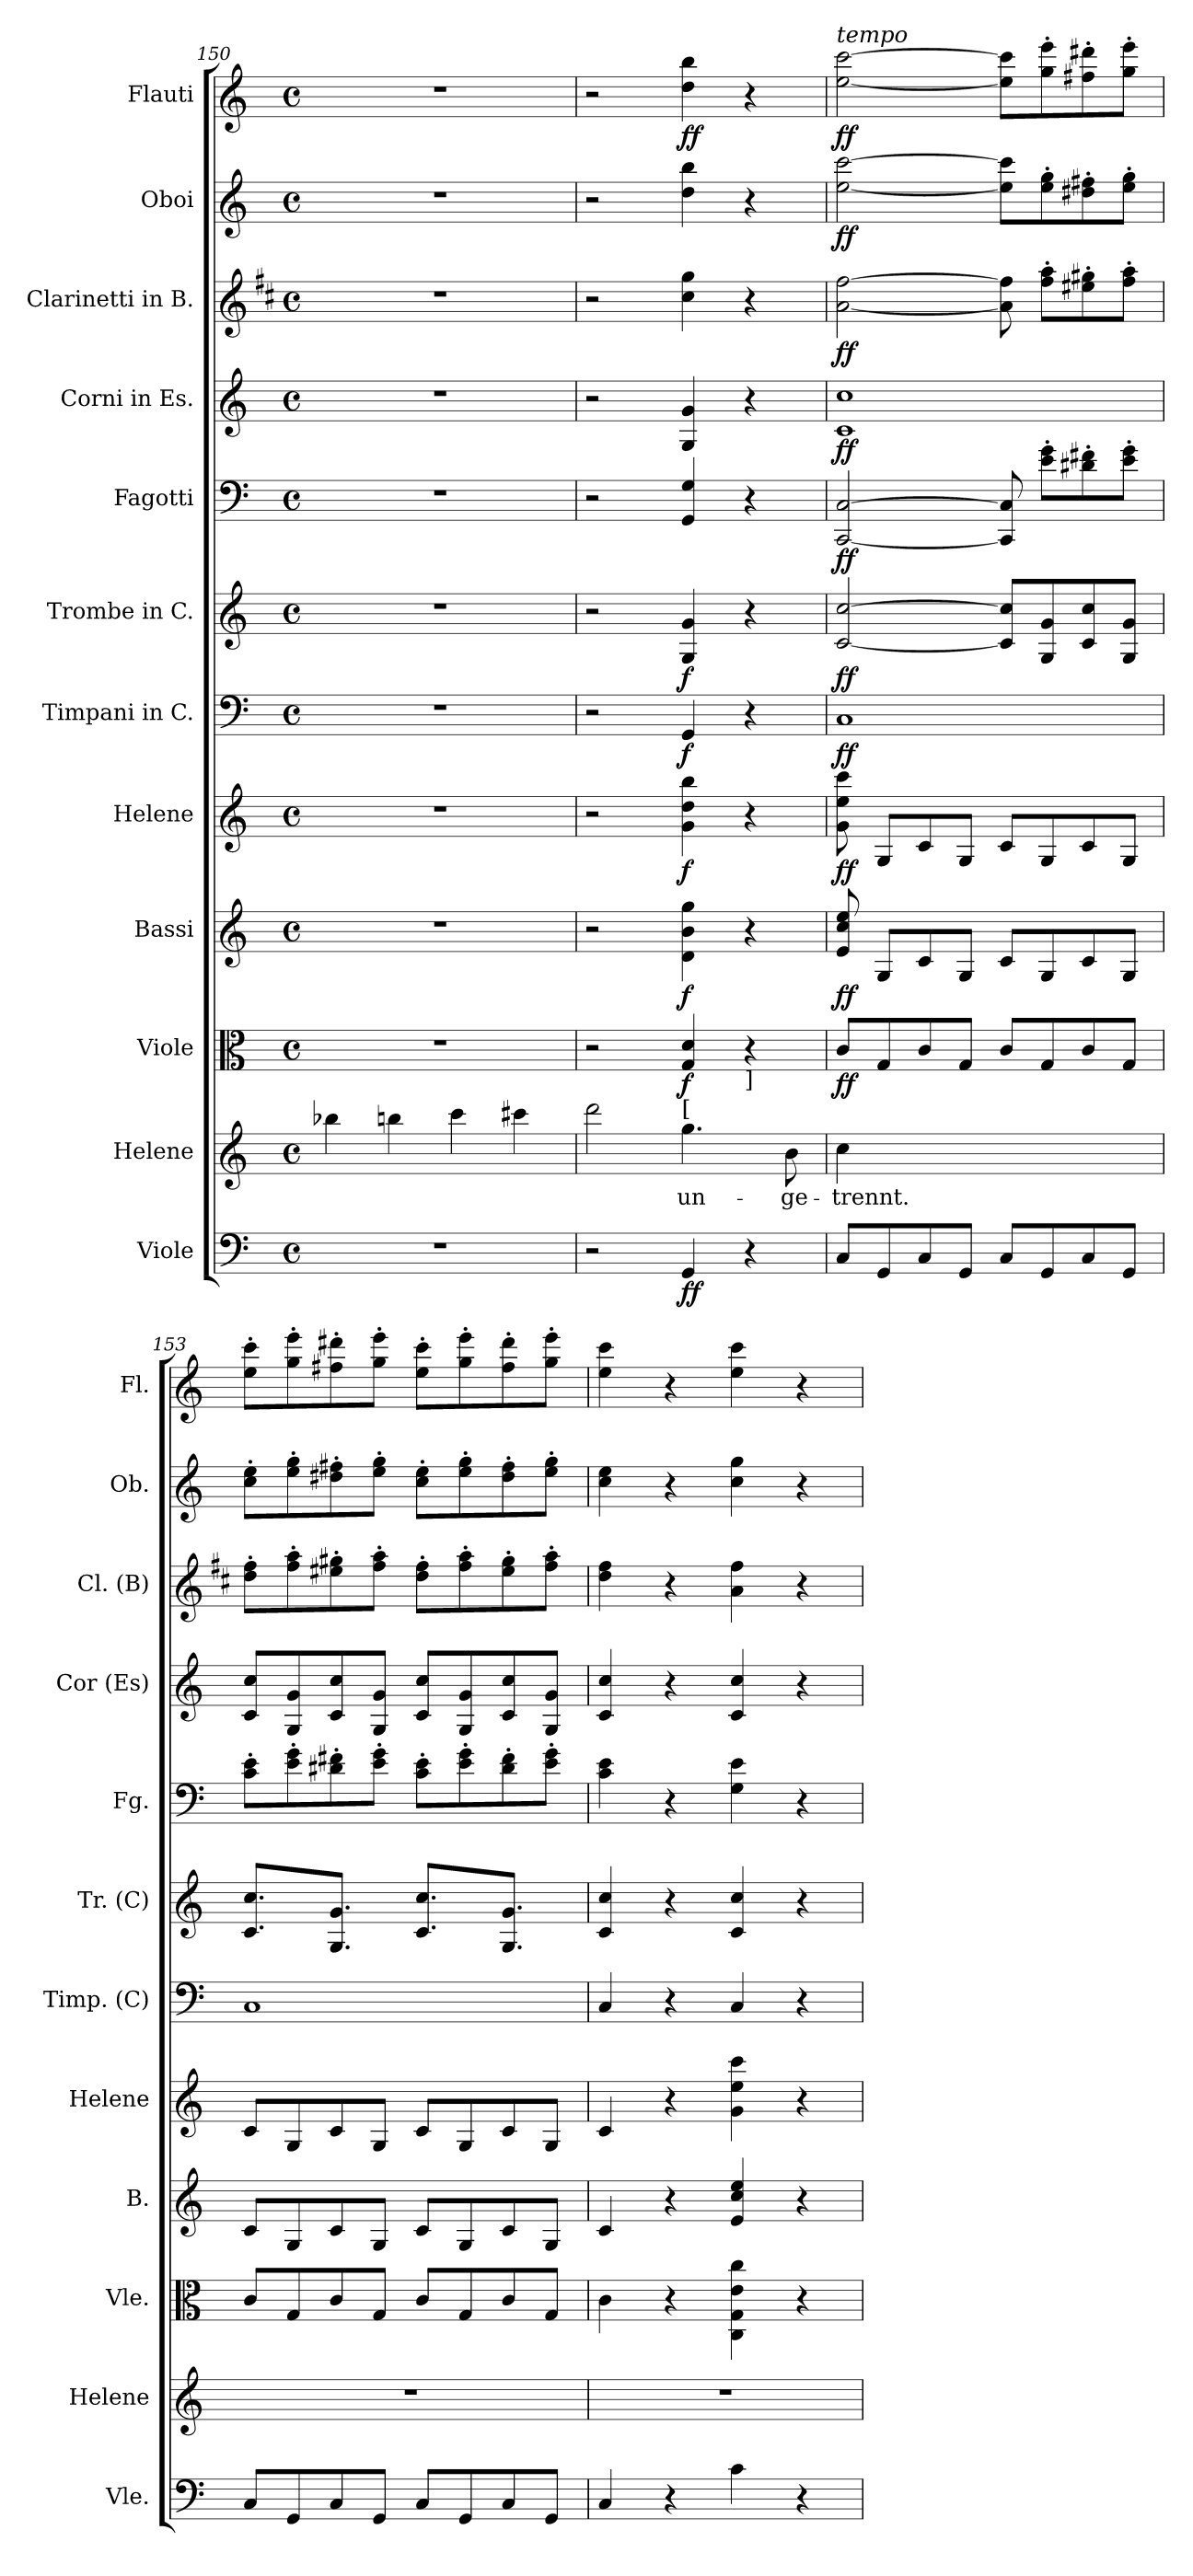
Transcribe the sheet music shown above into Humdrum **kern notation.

**kern	**dynam	**kern	**text	**kern	**dynam	**kern	**dynam	**kern	**dynam	**kern	**dynam	**kern	**dynam	**kern	**dynam	**kern	**dynam	**kern	**dynam	**kern	**dynam	**kern	**dynam
*part12	*part12	*part11	*part11	*part10	*part10	*part9	*part9	*part8	*part8	*part7	*part7	*part6	*part6	*part5	*part5	*part4	*part4	*part3	*part3	*part2	*part2	*part1	*part1
*staff12	*staff12	*staff11	*staff11	*staff10	*staff10	*staff9	*staff9	*staff8	*staff8	*staff7	*staff7	*staff6	*staff6	*staff5	*staff5	*staff4	*staff4	*staff3	*staff3	*staff2	*staff2	*staff1	*staff1
*I"Viole	*	*I"Helene	*	*I"Viole	*	*I"Bassi	*	*I"Helene	*	*I"Timpani in C.	*	*I"Trombe in C.	*	*I"Fagotti	*	*I"Corni in Es.	*	*I"Clarinetti in B.	*	*I"Oboi	*	*I"Flauti	*
*I'Vle.	*	*I'Helene	*	*I'Vle.	*	*I'B.	*	*I'Helene	*	*I'Timp. (C)	*	*I'Tr. (C)	*	*I'Fg.	*	*I'Cor (Es)	*	*I'Cl. (B)	*	*I'Ob.	*	*I'Fl.	*
*clefF4	*	*clefG2	*	*clefC3	*	*clefG2	*	*clefG2	*	*clefF4	*	*clefG2	*	*clefF4	*	*clefG2	*	*clefG2	*	*clefG2	*	*clefG2	*
*	*	*	*	*	*	*	*	*	*	*	*	*	*	*	*	*ITrd4c7	*	*ITrd1c2	*	*	*	*	*
*k[]	*	*k[]	*	*k[]	*	*k[]	*	*k[]	*	*k[]	*	*k[]	*	*k[]	*	*k[b-]	*	*k[]	*	*k[]	*	*k[]	*
*C:	*	*C:	*	*C:	*	*C:	*	*C:	*	*C:	*	*C:	*	*C:	*	*F:	*	*C:	*	*C:	*	*C:	*
*M4/4	*	*M4/4	*	*M4/4	*	*M4/4	*	*M4/4	*	*M4/4	*	*M4/4	*	*M4/4	*	*M4/4	*	*M4/4	*	*M4/4	*	*M4/4	*
*met(c)	*	*met(c)	*	*met(c)	*	*met(c)	*	*met(c)	*	*met(c)	*	*met(c)	*	*met(c)	*	*met(c)	*	*met(c)	*	*met(c)	*	*met(c)	*
=150	=150	=150	=150	=150	=150	=150	=150	=150	=150	=150	=150	=150	=150	=150	=150	=150	=150	=150	=150	=150	=150	=150	=150
1r	.	4bb-\	.	1r	.	1r	.	1r	.	1r	.	1r	.	1r	.	1r	.	1r	.	1r	.	1r	.
.	.	4bbn\	.	.	.	.	.	.	.	.	.	.	.	.	.	.	.	.	.	.	.	.	.
.	.	4ccc\	.	.	.	.	.	.	.	.	.	.	.	.	.	.	.	.	.	.	.	.	.
.	.	4ccc#\	.	.	.	.	.	.	.	.	.	.	.	.	.	.	.	.	.	.	.	.	.
=151	=151	=151	=151	=151	=151	=151	=151	=151	=151	=151	=151	=151	=151	=151	=151	=151	=151	=151	=151	=151	=151	=151	=151
2r	.	2ddd\	.	2r	.	2r	.	2r	.	2r	.	2r	.	2r	.	2r	.	2r	.	2r	.	2r	.
!	!	!LO:TX:a:t=[	!	!	!	!	!	!	!	!	!	!	!	!	!	!	!	!	!	!	!	!	!
!	!LO:DY:b	!	!	!	!LO:DY:b	!	!LO:DY:b	!	!LO:DY:b	!	!LO:DY:b	!	!LO:DY:b	!	!	!	!	!	!	!	!	!	!LO:DY:b
4GG/	ff	4.gg\	un-	4G/ 4d/	f	4d\ 4b\ 4gg\	f	4g\ 4dd\ 4bb\	f	4GG/	f	4G/ 4g/	f	4GG/ 4G/	.	4C/ 4c/	.	4b\ 4ff\	.	4dd\ 4bb\	.	4dd\ 4bb\	ff
!	!	!	!	!LO:TX:b:t=]	!	!	!	!	!	!	!	!	!	!	!	!	!	!	!	!	!	!	!
4r	.	.	.	4r	.	4r	.	4r	.	4r	.	4r	.	4r	.	4r	.	4r	.	4r	.	4r	.
.	.	8b\	ge-	.	.	.	.	.	.	.	.	.	.	.	.	.	.	.	.	.	.	.	.
=152	=152	=152	=152	=152	=152	=152	=152	=152	=152	=152	=152	=152	=152	=152	=152	=152	=152	=152	=152	=152	=152	=152	=152
!	!	!	!	!	!	!	!	!	!	!	!	!	!	!	!	!	!	!	!	!	!	!LO:TX:a:i:t=tempo	!
!	!	!	!	!	!LO:DY:b	!	!LO:DY:b	!	!LO:DY:b	!	!LO:DY:b	!	!LO:DY:b	!	!LO:DY:b	!	!LO:DY:b	!	!LO:DY:b	!	!LO:DY:b	!	!LO:DY:b
8C/L	.	4cc\	trennt.	8c/L	ff	8e/ 8cc/ 8ee/	ff	8g\ 8ee\ 8ccc\	ff	1C	ff	[2c/ [2cc/	ff	[2CC/ [2C/	ff	1F 1f	ff	[2g\ [2ee\	ff	[2ee\ [2ccc\	ff	[2ee\ [2ccc\	ff
8GG/	.	.	.	8G/	.	8G/L	.	8G/L	.	.	.	.	.	.	.	.	.	.	.	.	.	.	.
8C/	.	2.ryy	.	8c/	.	8c/	.	8c/	.	.	.	.	.	.	.	.	.	.	.	.	.	.	.
8GG/J	.	.	.	8G/J	.	8G/J	.	8G/J	.	.	.	.	.	.	.	.	.	.	.	.	.	.	.
8C/L	.	.	.	8c/L	.	8c/L	.	8c/L	.	.	.	8c]/ 8cc]/L	.	8CC]/ 8C]/	.	.	.	8g]\ 8ee]\	.	8ee]\ 8ccc]\L	.	8ee]\ 8ccc]\L	.
8GG/	.	.	.	8G/	.	8G/	.	8G/	.	.	.	8G/ 8g/	.	8e'>\ 8g'>\L	.	.	.	8ee'>\ 8gg'>\L	.	8ee'>\ 8gg'>\	.	8gg'>\ 8eee'>\	.
8C/	.	.	.	8c/	.	8c/	.	8c/	.	.	.	8c/ 8cc/	.	8d#'>\ 8f#'>\	.	.	.	8dd#'>\ 8ff#'>\	.	8dd#'>\ 8ff#'>\	.	8ff#'>\ 8ddd#'>\	.
8GG/J	.	.	.	8G/J	.	8G/J	.	8G/J	.	.	.	8G/ 8g/J	.	8e'>\ 8g'>\J	.	.	.	8ee'>\ 8gg'>\J	.	8ee'>\ 8gg'>\J	.	8gg'>\ 8eee'>\J	.
!!LO:PB:g=z
=153	=153	=153	=153	=153	=153	=153	=153	=153	=153	=153	=153	=153	=153	=153	=153	=153	=153	=153	=153	=153	=153	=153	=153
*	*	*	*	*	*	*	*	*	*	*	*	*Xtuplet	*	*	*	*	*	*	*	*	*	*	*
8C/L	.	1r	.	8c/L	.	8c/L	.	8c/L	.	1C	.	6.c/ 6.cc/L	.	8c'>\ 8e'>\L	.	8F/ 8f/L	.	8cc'>\ 8ee'>\L	.	8cc'>\ 8ee'>\L	.	8ee'>\ 8ccc'>\L	.
8GG/	.	.	.	8G/	.	8G/	.	8G/	.	.	.	.	.	8e'>\ 8g'>\	.	8C/ 8c/	.	8ee'>\ 8gg'>\	.	8ee'>\ 8gg'>\	.	8gg'>\ 8eee'>\	.
8C/	.	.	.	8c/	.	8c/	.	8c/	.	.	.	6.G/ 6.g/J	.	8d#'>\ 8f#'>\	.	8F/ 8f/	.	8dd#'>\ 8ff#'>\	.	8dd#'>\ 8ff#'>\	.	8ff#'>\ 8ddd#'>\	.
8GG/J	.	.	.	8G/J	.	8G/J	.	8G/J	.	.	.	.	.	8e'>\ 8g'>\J	.	8C/ 8c/J	.	8ee'>\ 8gg'>\J	.	8ee'>\ 8gg'>\J	.	8gg'>\ 8eee'>\J	.
8C/L	.	.	.	8c/L	.	8c/L	.	8c/L	.	.	.	6.c/ 6.cc/L	.	8c'>\ 8e'>\L	.	8F/ 8f/L	.	8cc'>\ 8ee'>\L	.	8cc'>\ 8ee'>\L	.	8ee'>\ 8ccc'>\L	.
8GG/	.	.	.	8G/	.	8G/	.	8G/	.	.	.	.	.	8e'>\ 8g'>\	.	8C/ 8c/	.	8ee'>\ 8gg'>\	.	8ee'>\ 8gg'>\	.	8gg'>\ 8eee'>\	.
8C/	.	.	.	8c/	.	8c/	.	8c/	.	.	.	6.G/ 6.g/J	.	8d#'>\ 8f#'>\	.	8F/ 8f/	.	8dd#'>\ 8ff#'>\	.	8dd#'>\ 8ff#'>\	.	8ff#'>\ 8ddd#'>\	.
8GG/J	.	.	.	8G/J	.	8G/J	.	8G/J	.	.	.	.	.	8e'>\ 8g'>\J	.	8C/ 8c/J	.	8ee'>\ 8gg'>\J	.	8ee'>\ 8gg'>\J	.	8gg'>\ 8eee'>\J	.
=154	=154	=154	=154	=154	=154	=154	=154	=154	=154	=154	=154	=154	=154	=154	=154	=154	=154	=154	=154	=154	=154	=154	=154
4C/	.	1r	.	4c\	.	4c/	.	4c/	.	4C/	.	4c/ 4cc/	.	4c\ 4e\	.	4F/ 4f/	.	4cc\ 4ee\	.	4cc\ 4ee\	.	4ee\ 4ccc\	.
4r	.	.	.	4r	.	4r	.	4r	.	4r	.	4r	.	4r	.	4r	.	4r	.	4r	.	4r	.
4c\	.	.	.	4C\ 4G\ 4e\ 4cc\	.	4e/ 4cc/ 4ee/	.	4g\ 4ee\ 4ccc\	.	4C/	.	4c/ 4cc/	.	4G\ 4e\	.	4F/ 4f/	.	4g\ 4ee\	.	4cc\ 4gg\	.	4ee\ 4ccc\	.
4r	.	.	.	4r	.	4r	.	4r	.	4r	.	4r	.	4r	.	4r	.	4r	.	4r	.	4r	.
=	=	=	=	=	=	=	=	=	=	=	=	=	=	=	=	=	=	=	=	=	=	=	=
*-	*-	*-	*-	*-	*-	*-	*-	*-	*-	*-	*-	*-	*-	*-	*-	*-	*-	*-	*-	*-	*-	*-	*-
